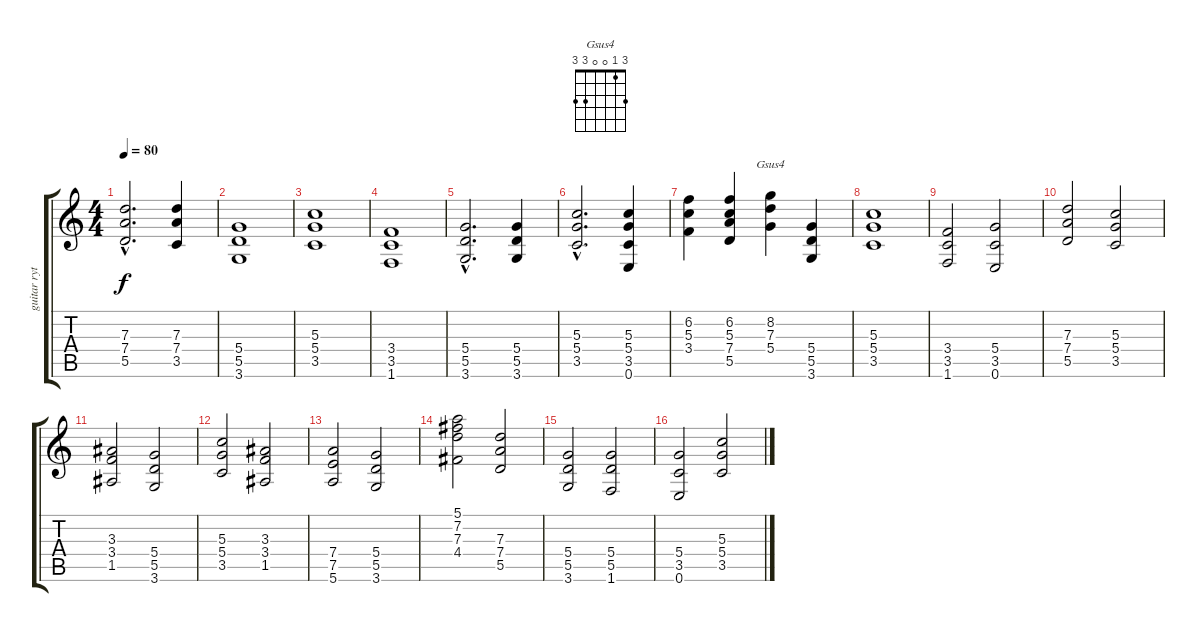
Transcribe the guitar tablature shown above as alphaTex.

\track ("guitar rythm" "guitar ryt") {instrument distortionguitar}
\staff {score tabs}
\tuning (E4 B3 G3 D3 A2 E2) {hide}
\chord ("Gsus4" 3 1 0 0 3 3)
\ts (4 4)
\tempo 80
\clef g2
\ks c
(7.3{hac} 7.4{hac} 5.5{hac}).2{d dy f} (7.3 7.4 3.5).4 |
(5.4 5.5 3.6).1 |
(5.3 5.4 3.5).1 |
(3.4 3.5 1.6).1 |
(5.4{hac} 5.5{hac} 3.6{hac}).2{d} (5.4 5.5 3.6).4 |
(5.3{hac} 5.4{hac} 3.5{hac}).2{d} (5.3 5.4 3.5 0.6).4 |
(6.2 5.3 3.4).4 (6.2 5.3 7.4 5.5).4 (8.2 7.3 5.4).4{ch "Gsus4"} (5.4 5.5 3.6).4 |
(5.3 5.4 3.5).1 |
(3.4 3.5 1.6).2 (5.4 3.5 0.6).2 |
(7.3 7.4 5.5).2 (5.3 5.4 3.5).2 |
(3.3 3.4 1.5).2 (5.4 5.5 3.6).2 |
(5.3 5.4 3.5).2 (3.3 3.4 1.5).2 |
(7.4 7.5 5.6).2 (5.4 5.5 3.6).2 |
(5.1 7.2 7.3 4.4).2 (7.3 7.4 5.5).2 |
(5.4 5.5 3.6).2 (5.4 5.5 1.6).2 |
(5.4 3.5 0.6).2 (5.3 5.4 3.5).2
